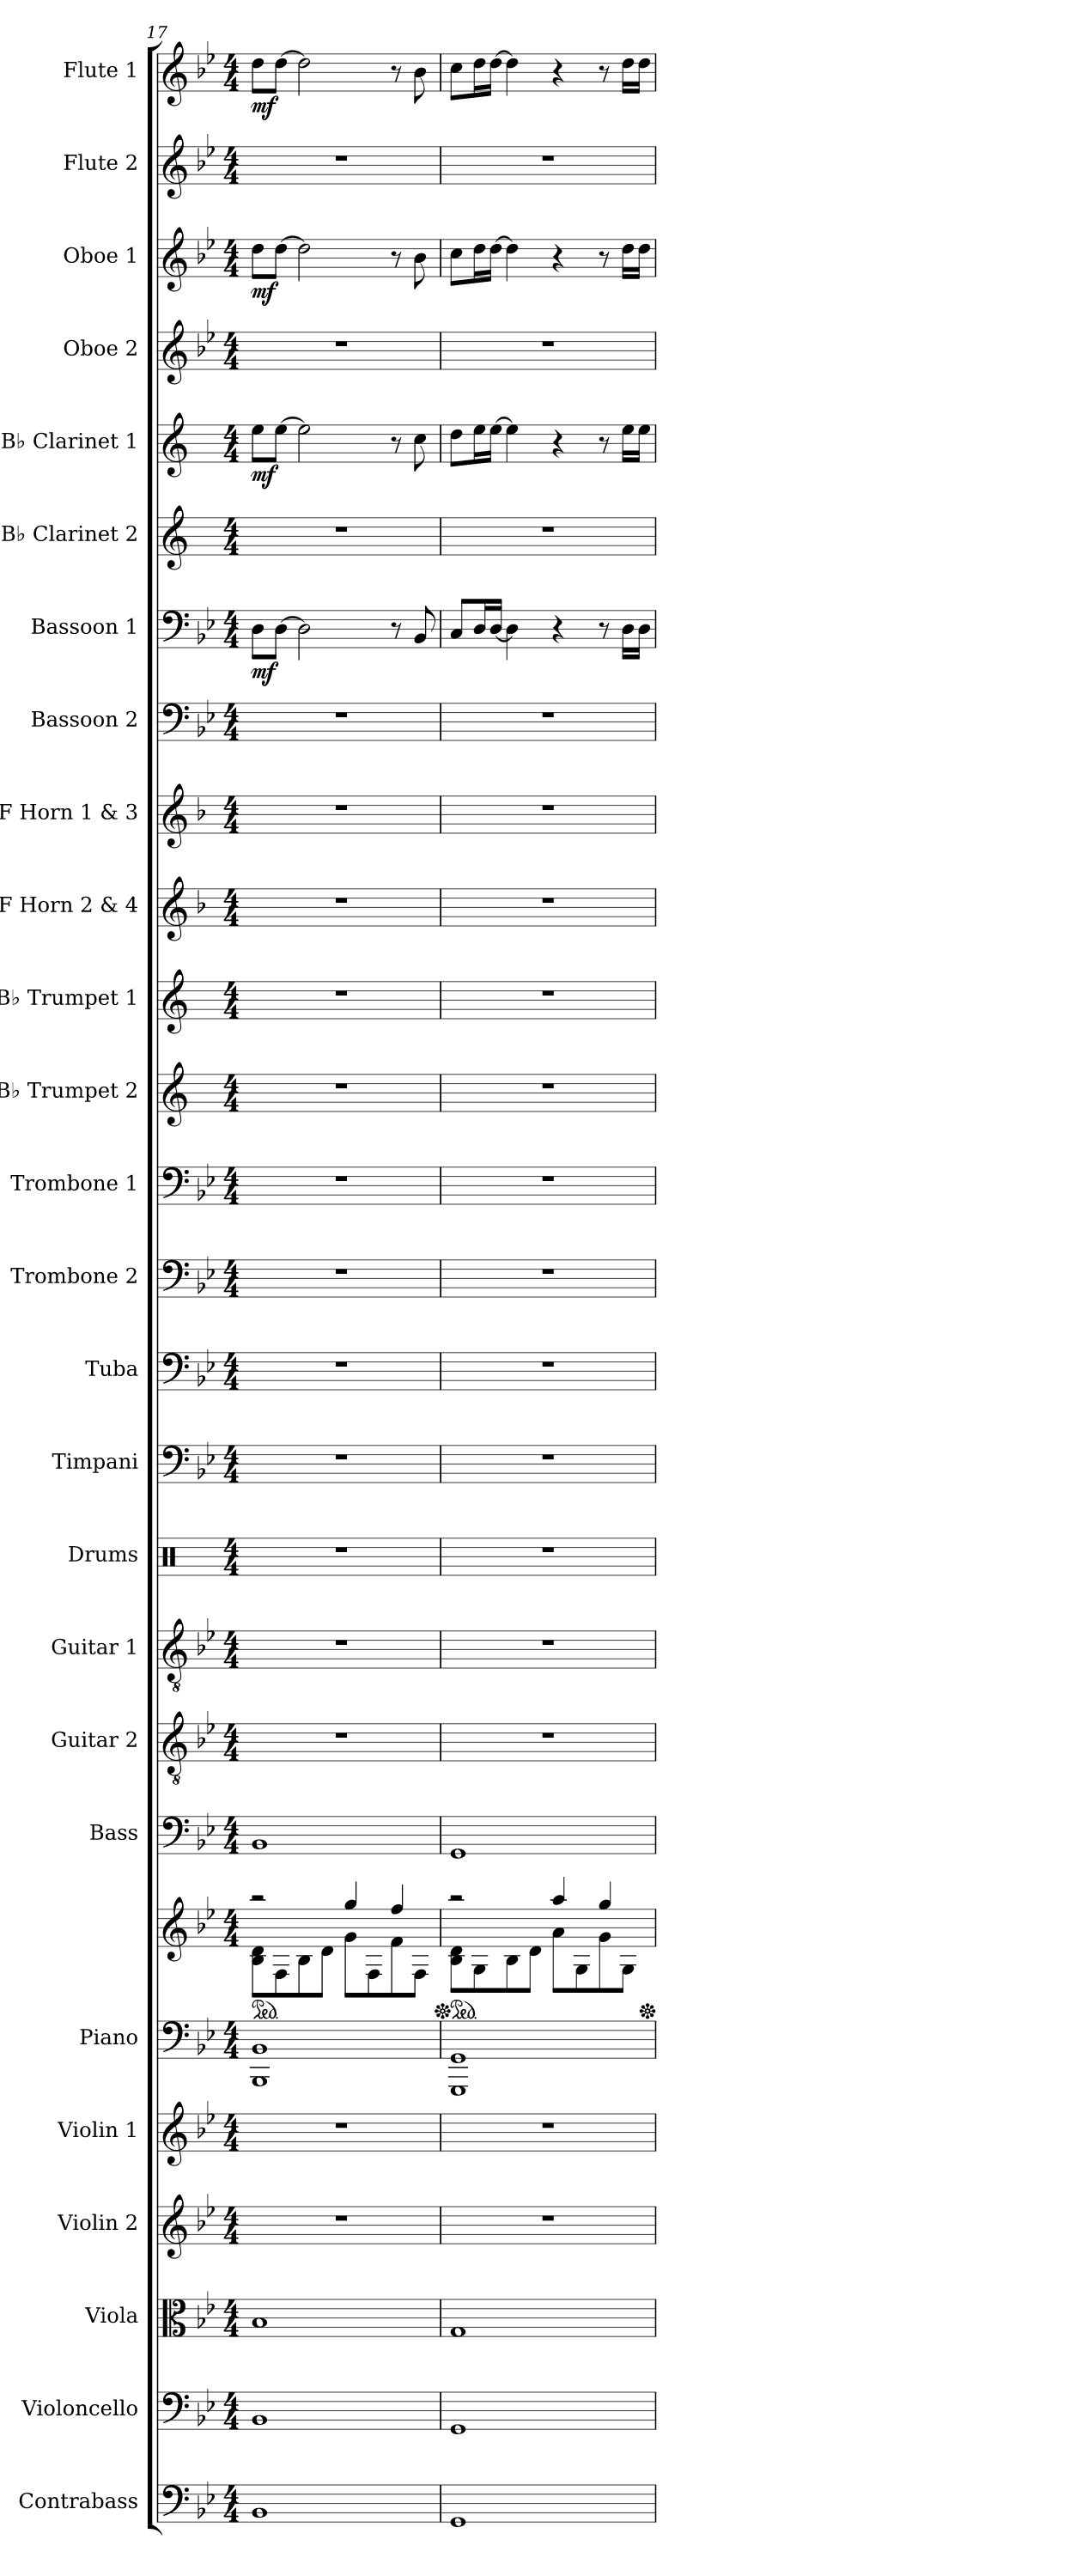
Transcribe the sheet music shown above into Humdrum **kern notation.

**kern	**kern	**kern	**kern	**kern	**kern	**kern	**kern	**kern	**kern	**kern	**kern	**kern	**kern	**kern	**kern	**kern	**kern	**kern	**kern	**kern	**dynam	**kern	**kern	**dynam	**kern	**kern	**dynam	**kern	**kern	**dynam
*part26	*part25	*part24	*part23	*part22	*part21	*part21	*part20	*part19	*part18	*part17	*part16	*part15	*part14	*part13	*part12	*part11	*part10	*part9	*part8	*part7	*part7	*part6	*part5	*part5	*part4	*part3	*part3	*part2	*part1	*part1
*staff27	*staff26	*staff25	*staff24	*staff23	*staff22	*staff21	*staff20	*staff19	*staff18	*staff17	*staff16	*staff15	*staff14	*staff13	*staff12	*staff11	*staff10	*staff9	*staff8	*staff7	*staff7	*staff6	*staff5	*staff5	*staff4	*staff3	*staff3	*staff2	*staff1	*staff1
*I"Contrabass	*I"Violoncello	*I"Viola	*I"Violin 2	*I"Violin 1	*I"Piano	*	*I"Bass	*I"Guitar 2	*I"Guitar 1	*I"Drums	*I"Timpani	*I"Tuba	*I"Trombone 2	*I"Trombone 1	*I"B♭ Trumpet 2	*I"B♭ Trumpet 1	*I"F Horn 2 &amp; 4	*I"F Horn 1 &amp; 3	*I"Bassoon 2	*I"Bassoon 1	*	*I"B♭ Clarinet 2	*I"B♭ Clarinet 1	*	*I"Oboe 2	*I"Oboe 1	*	*I"Flute 2	*I"Flute 1	*
*I'Cb.	*I'Vc.	*I'Vla.	*I'Vln. 2	*I'Vln. 1	*I'Pno.	*	*I'B.	*I'G.2	*I'G.1	*I'D.	*I'Timp.	*I'Tba.	*I'Tbn. 2	*I'Tbn. 1	*I'B♭ Tpt. 2	*I'B♭ Tpt. 1	*I'F Hn. 2 4	*I'F Hn. 1 3	*I'Bsn. 2	*I'Bsn. 1	*	*I'B♭ Cl. 2	*I'B♭ Cl. 1	*	*I'Ob. 2	*I'Ob. 1	*	*I'Fl. 2	*I'Fl. 1	*
*clefF4	*clefF4	*clefC3	*clefG2	*clefG2	*clefF4	*clefG2	*clefF4	*clefGv2	*clefGv2	*clefX	*clefF4	*clefF4	*clefF4	*clefF4	*clefG2	*clefG2	*clefG2	*clefG2	*clefF4	*clefF4	*	*clefG2	*clefG2	*	*clefG2	*clefG2	*	*clefG2	*clefG2	*
*ITrd7c12	*	*	*	*	*	*	*ITrd7c12	*	*	*	*	*	*	*	*ITrd1c2	*ITrd1c2	*ITrd4c7	*ITrd4c7	*	*	*	*ITrd1c2	*ITrd1c2	*	*	*	*	*	*	*
*k[b-e-]	*k[b-e-]	*k[b-e-]	*k[b-e-]	*k[b-e-]	*k[b-e-]	*k[b-e-]	*k[b-e-]	*k[b-e-]	*k[b-e-]	*k[]	*k[b-e-]	*k[b-e-]	*k[b-e-]	*k[b-e-]	*k[b-e-]	*k[b-e-]	*k[b-e-]	*k[b-e-]	*k[b-e-]	*k[b-e-]	*	*k[b-e-]	*k[b-e-]	*	*k[b-e-]	*k[b-e-]	*	*k[b-e-]	*k[b-e-]	*
*M4/4	*M4/4	*M4/4	*M4/4	*M4/4	*M4/4	*M4/4	*M4/4	*M4/4	*M4/4	*M4/4	*M4/4	*M4/4	*M4/4	*M4/4	*M4/4	*M4/4	*M4/4	*M4/4	*M4/4	*M4/4	*	*M4/4	*M4/4	*	*M4/4	*M4/4	*	*M4/4	*M4/4	*
*	*	*	*	*	*	*ped	*	*	*	*	*	*	*	*	*	*	*	*	*	*	*	*	*	*	*	*	*	*	*	*
=17	=17	=17	=17	=17	=17	=17	=17	=17	=17	=17	=17	=17	=17	=17	=17	=17	=17	=17	=17	=17	=17	=17	=17	=17	=17	=17	=17	=17	=17	=17
*	*	*	*	*	*	*^	*	*	*	*	*	*	*	*	*	*	*	*	*	*	*	*	*	*	*	*	*	*	*	*
!	!	!	!	!	!	!	!	!	!	!	!	!	!	!	!	!	!	!	!	!	!	!LO:DY:b	!	!	!LO:DY:b	!	!	!LO:DY:b	!	!	!LO:DY:b
1BBB-	1BB-	1B-	1r	1r	1BBB- 1BB-	2r	8B-\ 8d\L	1BBB-	1r	1r	1r	1r	1r	1r	1r	1r	1r	1r	1r	1r	8D\L	mf	1r	8dd\L	mf	1r	8dd\L	mf	1r	8dd\L	mf
.	.	.	.	.	.	.	8F\	.	.	.	.	.	.	.	.	.	.	.	.	.	[8D\J	.	.	[8dd\J	.	.	[8dd\J	.	.	[8dd\J	.
.	.	.	.	.	.	.	8B-\	.	.	.	.	.	.	.	.	.	.	.	.	.	2D\]	.	.	2dd\]	.	.	2dd\]	.	.	2dd\]	.
.	.	.	.	.	.	.	8d\J	.	.	.	.	.	.	.	.	.	.	.	.	.	.	.	.	.	.	.	.	.	.	.	.
.	.	.	.	.	.	4gg/	8g\L	.	.	.	.	.	.	.	.	.	.	.	.	.	.	.	.	.	.	.	.	.	.	.	.
.	.	.	.	.	.	.	8F\	.	.	.	.	.	.	.	.	.	.	.	.	.	.	.	.	.	.	.	.	.	.	.	.
.	.	.	.	.	.	4ff/	8f\	.	.	.	.	.	.	.	.	.	.	.	.	.	8r	.	.	8r	.	.	8r	.	.	8r	.
.	.	.	.	.	.	.	8F\J	.	.	.	.	.	.	.	.	.	.	.	.	.	8BB-/	.	.	8b-\	.	.	8b-\	.	.	8b-\	.
!!LO:PB:g=z
=18	=18	=18	=18	=18	=18	=18	=18	=18	=18	=18	=18	=18	=18	=18	=18	=18	=18	=18	=18	=18	=18	=18	=18	=18	=18	=18	=18	=18	=18	=18	=18
*	*	*	*	*	*	*Xped	*	*	*	*	*	*	*	*	*	*	*	*	*	*	*	*	*	*	*	*	*	*	*	*	*
*	*	*	*	*	*	*ped	*	*	*	*	*	*	*	*	*	*	*	*	*	*	*	*	*	*	*	*	*	*	*	*	*
1GGG	1GG	1G	1r	1r	1GGG 1GG	2r	8B-\ 8d\L	1GGG	1r	1r	1r	1r	1r	1r	1r	1r	1r	1r	1r	1r	8C/L	.	1r	8cc\L	.	1r	8cc\L	.	1r	8cc\L	.
.	.	.	.	.	.	.	8G\	.	.	.	.	.	.	.	.	.	.	.	.	.	16D/L	.	.	16dd\L	.	.	16dd\L	.	.	16dd\L	.
.	.	.	.	.	.	.	.	.	.	.	.	.	.	.	.	.	.	.	.	.	[16D/JJ	.	.	[16dd\JJ	.	.	[16dd\JJ	.	.	[16dd\JJ	.
.	.	.	.	.	.	.	8B-\	.	.	.	.	.	.	.	.	.	.	.	.	.	4D\]	.	.	4dd\]	.	.	4dd\]	.	.	4dd\]	.
.	.	.	.	.	.	.	8d\J	.	.	.	.	.	.	.	.	.	.	.	.	.	.	.	.	.	.	.	.	.	.	.	.
.	.	.	.	.	.	4aa/	8a\L	.	.	.	.	.	.	.	.	.	.	.	.	.	4r	.	.	4r	.	.	4r	.	.	4r	.
.	.	.	.	.	.	.	8G\	.	.	.	.	.	.	.	.	.	.	.	.	.	.	.	.	.	.	.	.	.	.	.	.
.	.	.	.	.	.	4gg/	8g\	.	.	.	.	.	.	.	.	.	.	.	.	.	8r	.	.	8r	.	.	8r	.	.	8r	.
.	.	.	.	.	.	.	8G\J	.	.	.	.	.	.	.	.	.	.	.	.	.	16D\LL	.	.	16dd\LL	.	.	16dd\LL	.	.	16dd\LL	.
.	.	.	.	.	.	.	.	.	.	.	.	.	.	.	.	.	.	.	.	.	16D\JJ	.	.	16dd\JJ	.	.	16dd\JJ	.	.	16dd\JJ	.
*	*	*	*	*	*	*v	*v	*	*	*	*	*	*	*	*	*	*	*	*	*	*	*	*	*	*	*	*	*	*	*	*
*	*	*	*	*	*	*Xped	*	*	*	*	*	*	*	*	*	*	*	*	*	*	*	*	*	*	*	*	*	*	*	*
=	=	=	=	=	=	=	=	=	=	=	=	=	=	=	=	=	=	=	=	=	=	=	=	=	=	=	=	=	=	=
*-	*-	*-	*-	*-	*-	*-	*-	*-	*-	*-	*-	*-	*-	*-	*-	*-	*-	*-	*-	*-	*-	*-	*-	*-	*-	*-	*-	*-	*-	*-
